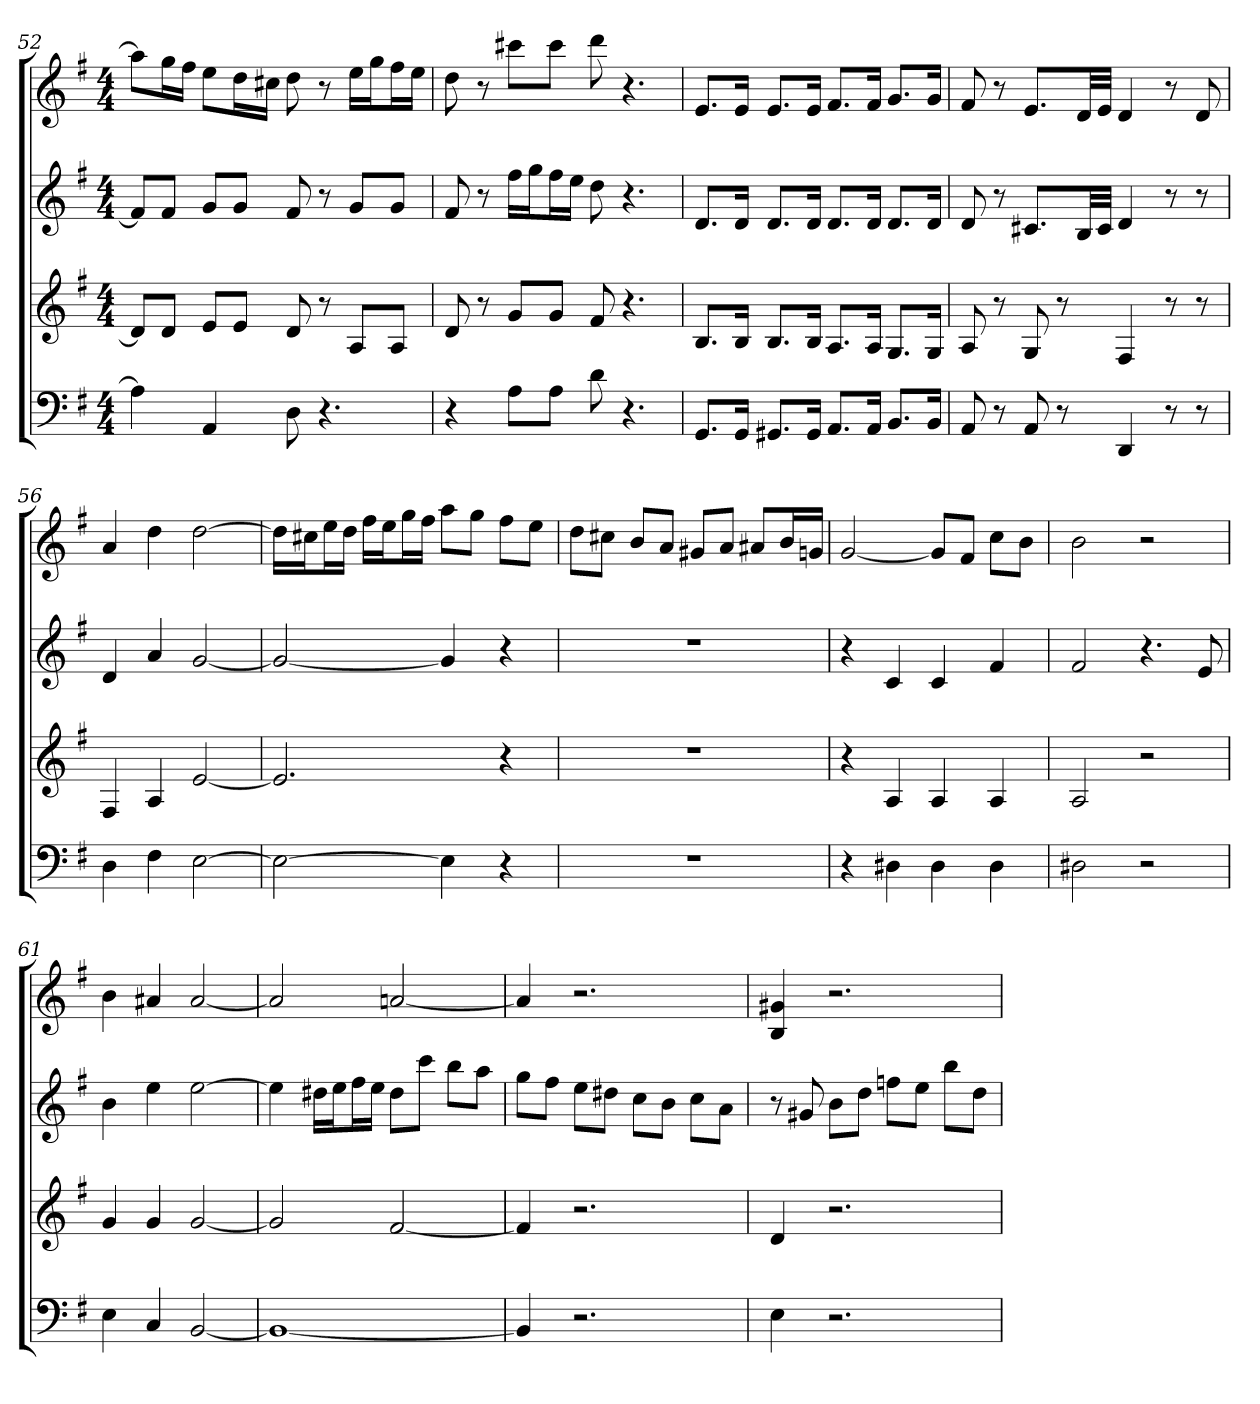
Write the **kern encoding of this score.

**kern	**kern	**kern	**kern
*part4	*part3	*part2	*part1
*staff4	*staff3	*staff2	*staff1
*k[f#]	*k[f#]	*k[f#]	*k[f#]
*G:	*G:	*G:	*G:
*M4/4	*M4/4	*M4/4	*M4/4
=52	=52	=52	=52
4A]	8dL]	8f#L]	8aaL]
.	8dJ	8f#J	16ggL
.	.	.	16ff#JJ
4AA	8eL	8gL	8eeL
.	8eJ	8gJ	16ddL
.	.	.	16cc#XJJ
8D	8d	8f#	8dd
4.r	8r	8r	8r
.	8AL	8gL	16eeLL
.	.	.	16ggJ
.	8AJ	8gJ	16ff#L
.	.	.	16eeJJ
=53	=53	=53	=53
4r	8d	8f#	8dd
.	8r	8r	8r
8AL	8gL	16ff#LL	8ccc#XL
.	.	16ggJ	.
8AJ	8gJ	16ff#L	8ccc#J
.	.	16eeJJ	.
8d	8f#	8dd	8ddd
4.r	4.r	4.r	4.r
=54	=54	=54	=54
8.GGL	8.BL	8.dL	8.eL
16GGJk	16BJk	16dJk	16eJk
8.GG#XL	8.BL	8.dL	8.eL
16GG#Jk	16BJk	16dJk	16eJk
8.AAL	8.AL	8.dL	8.f#L
16AAJk	16AJk	16dJk	16f#Jk
8.BBL	8.GL	8.dL	8.gL
16BBJk	16GJk	16dJk	16gJk
=55	=55	=55	=55
8AA	8A	8d	8f#
8r	8r	8r	8r
8AA	8G	8.c#XL	8.eL
8r	8r	.	.
.	.	32BLL	32dLL
.	.	32c#JJJ	32eJJJ
4DD	4F#	4d	4d
8r	8r	8r	8r
8r	8r	8r	8d
=56	=56	=56	=56
4D	4F#	4d	4a
4F#	4A	4a	4dd
[2E	[2e	[2g	[2dd
=57	=57	=57	=57
2E_	2.e]	2g_	16ddLL]
.	.	.	16cc#XJ
.	.	.	16eeL
.	.	.	16ddJJ
.	.	.	16ff#LL
.	.	.	16eeJ
.	.	.	16ggL
.	.	.	16ff#JJ
4E]	.	4g]	8aaL
.	.	.	8ggJ
4r	4r	4r	8ff#L
.	.	.	8eeJ
=58	=58	=58	=58
1r	1r	1r	8ddL
.	.	.	8cc#XJ
.	.	.	8bL
.	.	.	8aJ
.	.	.	8g#XL
.	.	.	8aJ
.	.	.	8a#XL
.	.	.	16bL
.	.	.	16gnJJ
=59	=59	=59	=59
4r	4r	4r	[2g
4D#X	4A	4c	.
4D#	4A	4c	8gL]
.	.	.	8f#J
4D#	4A	4f#	8ccL
.	.	.	8bJ
=60	=60	=60	=60
2D#X	2A	2f#	2b
2r	2r	4.r	2r
.	.	8e	.
=61	=61	=61	=61
4E	4g	4b	4b
4C	4g	4ee	4a#X
[2BB	[2g	[2ee	[2a#
=62	=62	=62	=62
1BB_	2g]	4ee]	2a#]
.	.	16dd#XLL	.
.	.	16eeJ	.
.	.	16ff#L	.
.	.	16eeJJ	.
.	[2f#	8dd#L	[2an
.	.	8cccJ	.
.	.	8bbL	.
.	.	8aaJ	.
=63	=63	=63	=63
4BB]	4f#]	8ggL	4a]
.	.	8ff#J	.
2.r	2.r	8eeL	2.r
.	.	8dd#XJ	.
.	.	8ccL	.
.	.	8bJ	.
.	.	8ccL	.
.	.	8aJ	.
=64	=64	=64	=64
4E	4d	8r	4B 4g#X
.	.	8g#X	.
2.r	2.r	8bL	2.r
.	.	8ddJ	.
.	.	8ffnL	.
.	.	8eeJ	.
.	.	8bbL	.
.	.	8ddJ	.
=	=	=	=
*-	*-	*-	*-
